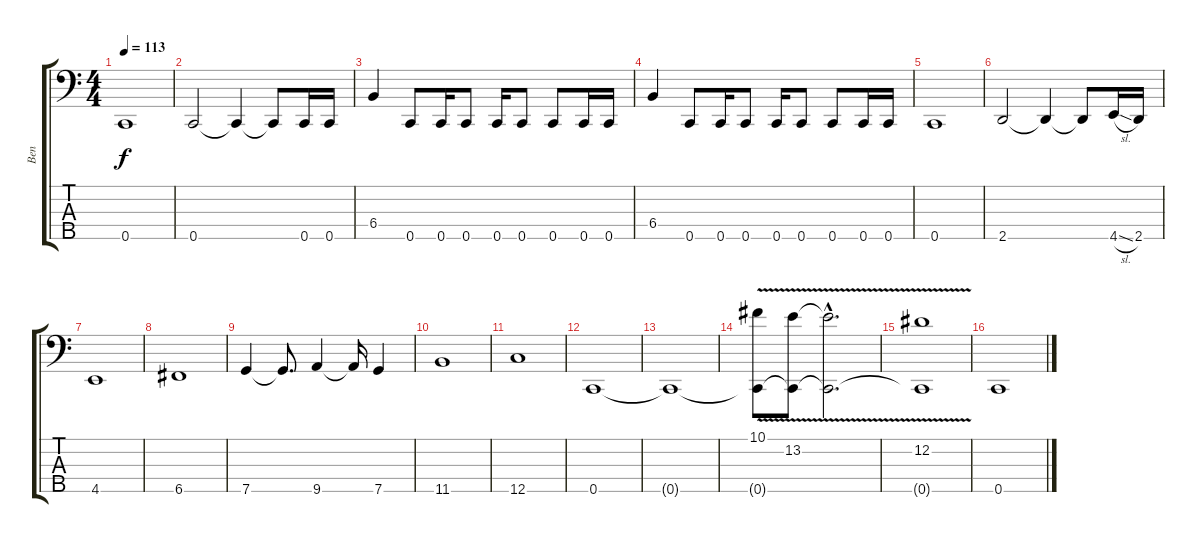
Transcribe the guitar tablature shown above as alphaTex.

\track ("Ben" "Ben") {instrument electricbassfinger}
\staff {score tabs}
\tuning (Ab2 Eb2 Bb1 F1 C1) {hide}
\ts (4 4)
\tempo 113
\clef f4
\ks c
0.5.1{dy f} |
0.5.2 0.5{t}.4 0.5{t}.8 0.5.16 0.5.16 |
6.4.4 0.5.8 0.5.16 0.5.8 0.5.16 0.5.8 0.5.8 0.5.16 0.5.16 |
6.4.4 0.5.8 0.5.16 0.5.8 0.5.16 0.5.8 0.5.8 0.5.16 0.5.16 |
0.5.1 |
2.5.2 2.5{t}.4 2.5{t}.8 4.5{sl}.16 2.5.16 |
4.5.1 |
6.5.1 |
7.5.4 7.5{t}.8{d} 9.5.4 9.5{t}.16 7.5.4 |
11.5.1 |
12.5.1 |
0.5.1 |
0.5{t}.1 |
(10.1{v} 0.5{t}).8 (13.2{v} 0.5{t}).8 (13.2{hac t} 0.5{hac t}).2{d} |
(12.2{v} 0.5{t}).1 |
0.5.1
